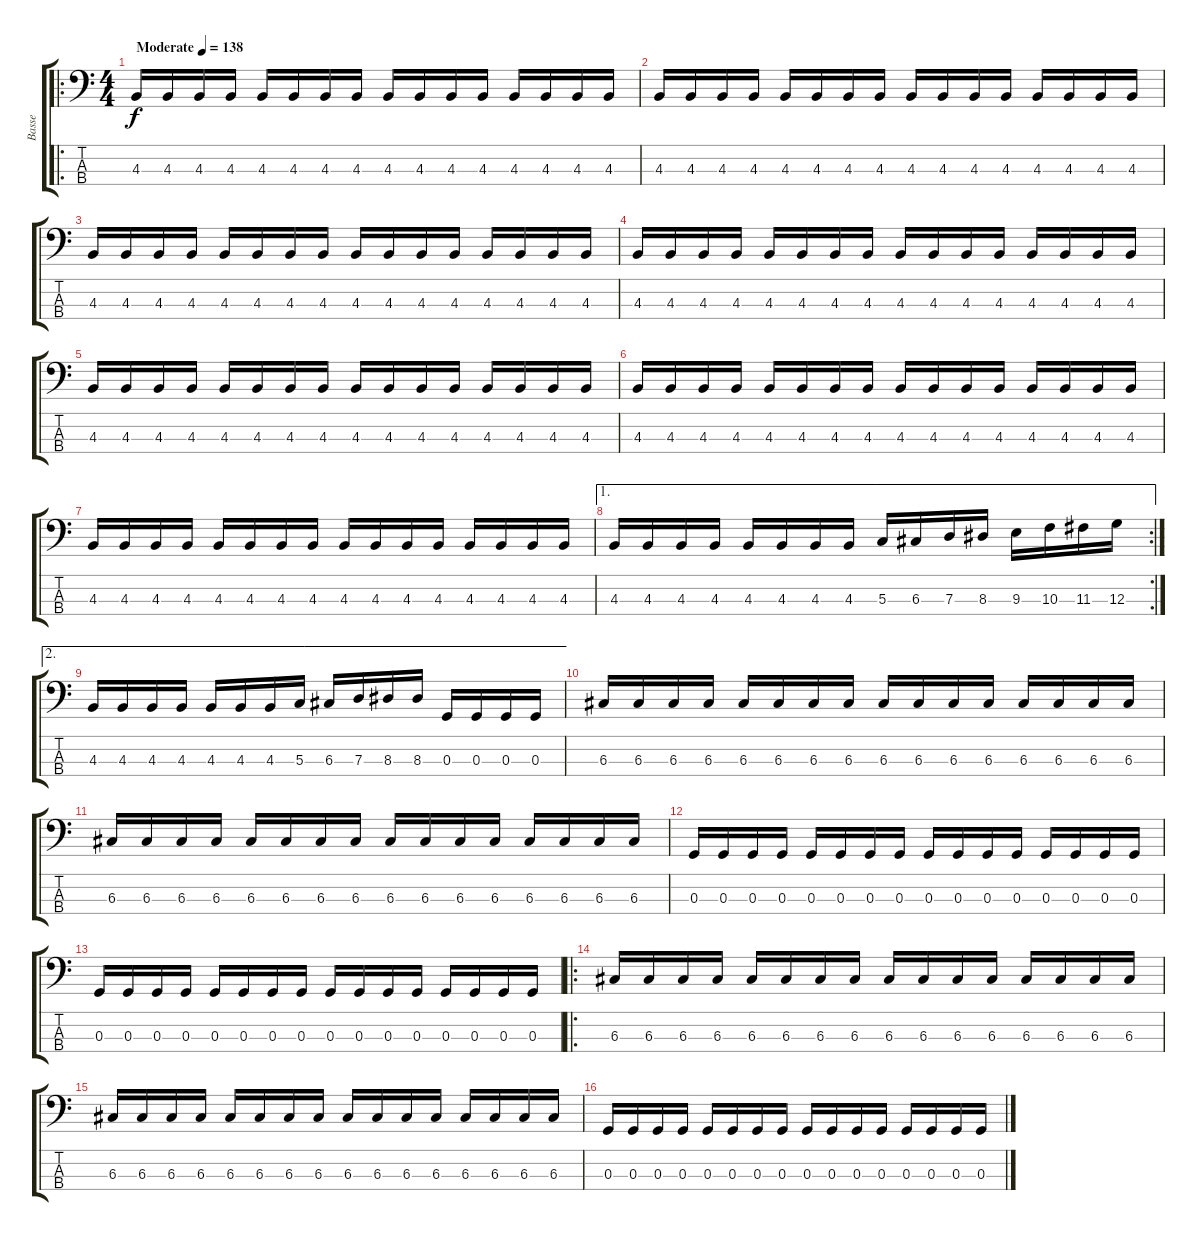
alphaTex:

\track ("Basse" "Basse") {instrument electricbassfinger}
\staff {score tabs}
\tuning (F2 C2 G1 D1) {hide}
\ro
\ts (4 4)
\tempo (138 "Moderate")
\clef f4
\ks c
4.3.16{dy f instrument electricbassfinger} 4.3.16 4.3.16 4.3.16 4.3.16 4.3.16 4.3.16 4.3.16 4.3.16 4.3.16 4.3.16 4.3.16 4.3.16 4.3.16 4.3.16 4.3.16 |
4.3.16 4.3.16 4.3.16 4.3.16 4.3.16 4.3.16 4.3.16 4.3.16 4.3.16 4.3.16 4.3.16 4.3.16 4.3.16 4.3.16 4.3.16 4.3.16 |
4.3.16 4.3.16 4.3.16 4.3.16 4.3.16 4.3.16 4.3.16 4.3.16 4.3.16 4.3.16 4.3.16 4.3.16 4.3.16 4.3.16 4.3.16 4.3.16 |
4.3.16 4.3.16 4.3.16 4.3.16 4.3.16 4.3.16 4.3.16 4.3.16 4.3.16 4.3.16 4.3.16 4.3.16 4.3.16 4.3.16 4.3.16 4.3.16 |
4.3.16 4.3.16 4.3.16 4.3.16 4.3.16 4.3.16 4.3.16 4.3.16 4.3.16 4.3.16 4.3.16 4.3.16 4.3.16 4.3.16 4.3.16 4.3.16 |
4.3.16 4.3.16 4.3.16 4.3.16 4.3.16 4.3.16 4.3.16 4.3.16 4.3.16 4.3.16 4.3.16 4.3.16 4.3.16 4.3.16 4.3.16 4.3.16 |
4.3.16 4.3.16 4.3.16 4.3.16 4.3.16 4.3.16 4.3.16 4.3.16 4.3.16 4.3.16 4.3.16 4.3.16 4.3.16 4.3.16 4.3.16 4.3.16 |
\ae 1
\rc 2
4.3.16 4.3.16 4.3.16 4.3.16 4.3.16 4.3.16 4.3.16 4.3.16 5.3.16 6.3.16 7.3.16 8.3.16 9.3.16 10.3.16 11.3.16 12.3.16 |
\ae 2
4.3.16 4.3.16 4.3.16 4.3.16 4.3.16 4.3.16 4.3.16 5.3.16 6.3.16 7.3.16 8.3.16 8.3.16 0.3.16 0.3.16 0.3.16 0.3.16 |
6.3.16 6.3.16 6.3.16 6.3.16 6.3.16 6.3.16 6.3.16 6.3.16 6.3.16 6.3.16 6.3.16 6.3.16 6.3.16 6.3.16 6.3.16 6.3.16 |
6.3.16 6.3.16 6.3.16 6.3.16 6.3.16 6.3.16 6.3.16 6.3.16 6.3.16 6.3.16 6.3.16 6.3.16 6.3.16 6.3.16 6.3.16 6.3.16 |
0.3.16 0.3.16 0.3.16 0.3.16 0.3.16 0.3.16 0.3.16 0.3.16 0.3.16 0.3.16 0.3.16 0.3.16 0.3.16 0.3.16 0.3.16 0.3.16 |
0.3.16 0.3.16 0.3.16 0.3.16 0.3.16 0.3.16 0.3.16 0.3.16 0.3.16 0.3.16 0.3.16 0.3.16 0.3.16 0.3.16 0.3.16 0.3.16 |
\ro
6.3.16 6.3.16 6.3.16 6.3.16 6.3.16 6.3.16 6.3.16 6.3.16 6.3.16 6.3.16 6.3.16 6.3.16 6.3.16 6.3.16 6.3.16 6.3.16 |
6.3.16 6.3.16 6.3.16 6.3.16 6.3.16 6.3.16 6.3.16 6.3.16 6.3.16 6.3.16 6.3.16 6.3.16 6.3.16 6.3.16 6.3.16 6.3.16 |
0.3.16 0.3.16 0.3.16 0.3.16 0.3.16 0.3.16 0.3.16 0.3.16 0.3.16 0.3.16 0.3.16 0.3.16 0.3.16 0.3.16 0.3.16 0.3.16
